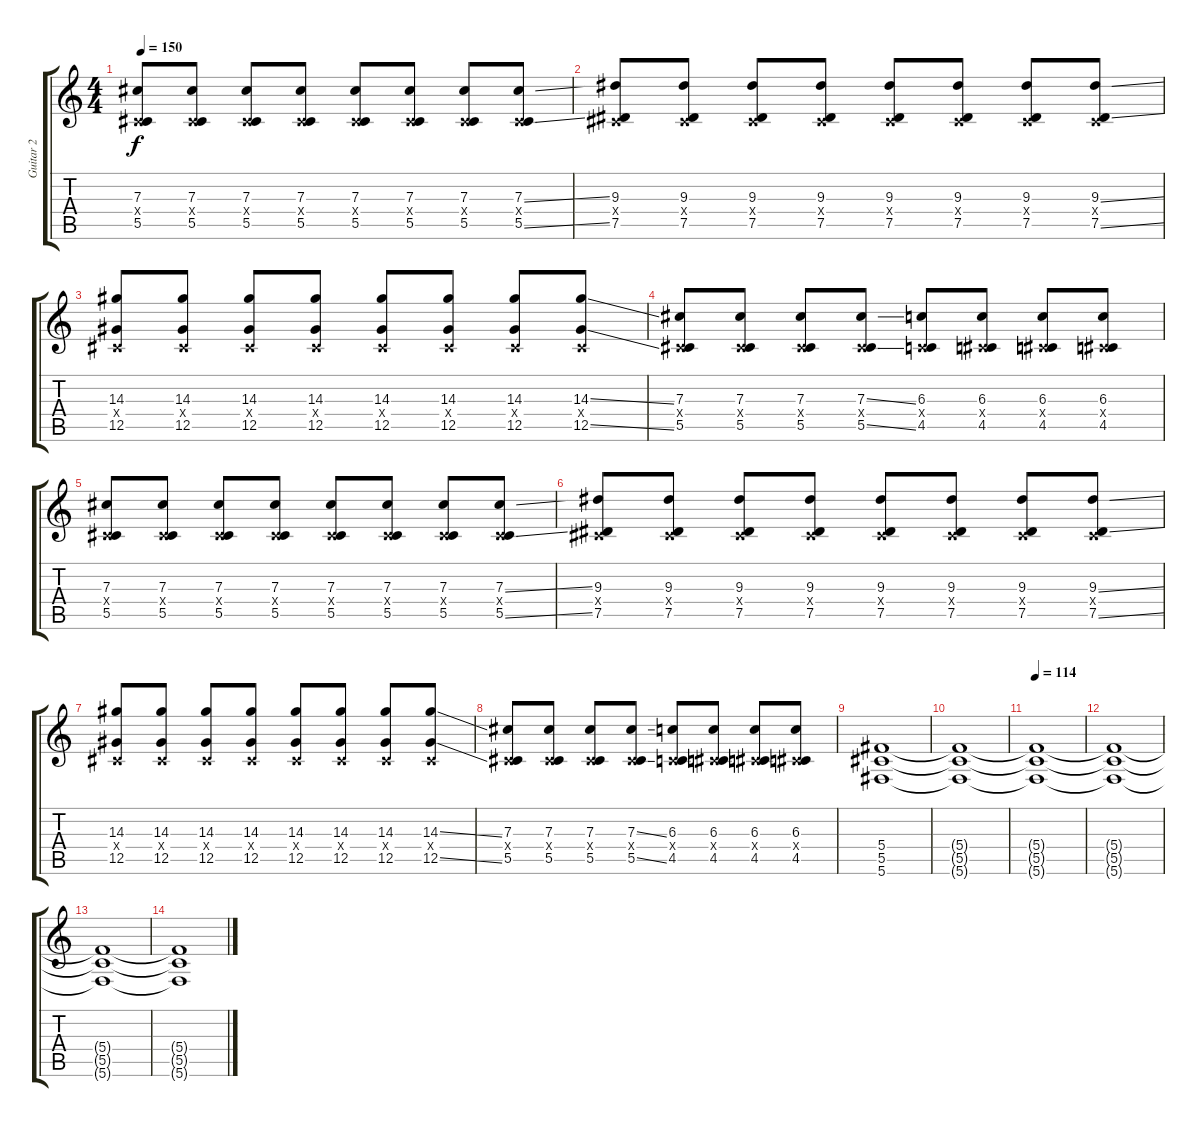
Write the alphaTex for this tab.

\track ("Guitar 2" "Guitar 2") {instrument distortionguitar}
\staff {score tabs}
\tuning (Eb4 Bb3 Gb3 Db3 Ab2 Db2) {hide}
\ts (4 4)
\tempo 150
\clef g2
\ks c
(7.3 0.4{x} 5.5).8{dy f} (7.3 0.4{x} 5.5).8 (7.3 0.4{x} 5.5).8 (7.3 0.4{x} 5.5).8 (7.3 0.4{x} 5.5).8 (7.3 0.4{x} 5.5).8 (7.3 0.4{x} 5.5).8 (7.3{ss} 0.4{x} 5.5{ss}).8 |
(9.3 0.4{x} 7.5).8 (9.3 0.4{x} 7.5).8 (9.3 0.4{x} 7.5).8 (9.3 0.4{x} 7.5).8 (9.3 0.4{x} 7.5).8 (9.3 0.4{x} 7.5).8 (9.3 0.4{x} 7.5).8 (9.3{ss} 0.4{x} 7.5{ss}).8 |
(14.3 0.4{x} 12.5).8 (14.3 0.4{x} 12.5).8 (14.3 0.4{x} 12.5).8 (14.3 0.4{x} 12.5).8 (14.3 0.4{x} 12.5).8 (14.3 0.4{x} 12.5).8 (14.3 0.4{x} 12.5).8 (14.3{ss} 0.4{x} 12.5{ss}).8 |
(7.3 0.4{x} 5.5).8 (7.3 0.4{x} 5.5).8 (7.3 0.4{x} 5.5).8 (7.3{ss} 0.4{x} 5.5{ss}).8 (6.3 0.4{x} 4.5).8 (6.3 0.4{x} 4.5).8 (6.3 0.4{x} 4.5).8 (6.3 0.4{x} 4.5).8 |
(7.3 0.4{x} 5.5).8 (7.3 0.4{x} 5.5).8 (7.3 0.4{x} 5.5).8 (7.3 0.4{x} 5.5).8 (7.3 0.4{x} 5.5).8 (7.3 0.4{x} 5.5).8 (7.3 0.4{x} 5.5).8 (7.3{ss} 0.4{x} 5.5{ss}).8 |
(9.3 0.4{x} 7.5).8 (9.3 0.4{x} 7.5).8 (9.3 0.4{x} 7.5).8 (9.3 0.4{x} 7.5).8 (9.3 0.4{x} 7.5).8 (9.3 0.4{x} 7.5).8 (9.3 0.4{x} 7.5).8 (9.3{ss} 0.4{x} 7.5{ss}).8 |
(14.3 0.4{x} 12.5).8 (14.3 0.4{x} 12.5).8 (14.3 0.4{x} 12.5).8 (14.3 0.4{x} 12.5).8 (14.3 0.4{x} 12.5).8 (14.3 0.4{x} 12.5).8 (14.3 0.4{x} 12.5).8 (14.3{ss} 0.4{x} 12.5{ss}).8 |
(7.3 0.4{x} 5.5).8 (7.3 0.4{x} 5.5).8 (7.3 0.4{x} 5.5).8 (7.3{ss} 0.4{x} 5.5{ss}).8 (6.3 0.4{x} 4.5).8 (6.3 0.4{x} 4.5).8 (6.3 0.4{x} 4.5).8 (6.3 0.4{x} 4.5).8 |
(5.4 5.5 5.6).1 |
(5.4{t} 5.5{t} 5.6{t}).1 |
\tempo 114
(5.4{t} 5.5{t} 5.6{t}).1 |
(5.4{t} 5.5{t} 5.6{t}).1 |
(5.4{t} 5.5{t} 5.6{t}).1 |
(5.4{t} 5.5{t} 5.6{t}).1
